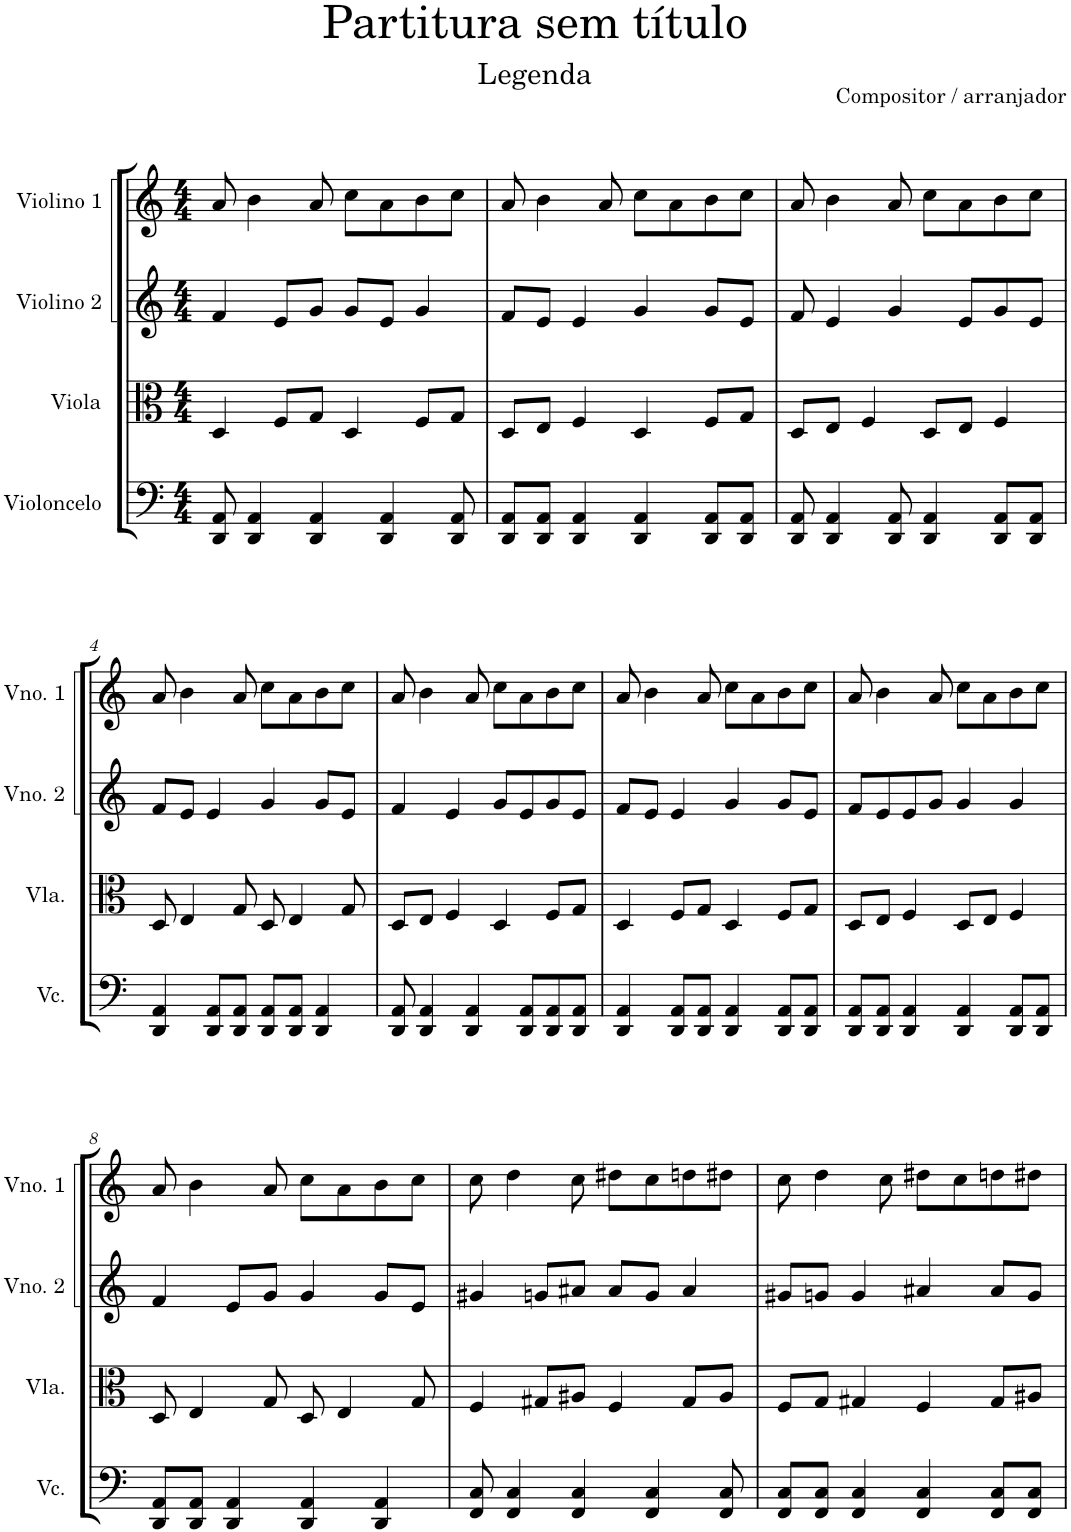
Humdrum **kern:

**kern	**kern	**kern	**kern
*part4	*part3	*part2	*part1
*staff4	*staff3	*staff2	*staff1
*I"Violoncelo	*I"Viola	*I"Violino 2	*I"Violino 1
*I'Vc.	*I'Vla.	*I'Vno. 2	*I'Vno. 1
*clefF4	*clefC3	*clefG2	*clefG2
*k[]	*k[]	*k[]	*k[]
*M4/4	*M4/4	*M4/4	*M4/4
=1	=1	=1	=1
8DD/ 8AA/	4D/	4f/	8a/
4DD/ 4AA/	.	.	4b\
.	8F/L	8e/L	.
4DD/ 4AA/	8G/J	8g/J	8a/
.	4D/	8g/L	8cc\L
4DD/ 4AA/	.	8e/J	8a\
.	8F/L	4g/	8b\
8DD/ 8AA/	8G/J	.	8cc\J
=2	=2	=2	=2
8DD/ 8AA/L	8D/L	8f/L	8a/
8DD/ 8AA/J	8E/J	8e/J	4b\
4DD/ 4AA/	4F/	4e/	.
.	.	.	8a/
4DD/ 4AA/	4D/	4g/	8cc\L
.	.	.	8a\
8DD/ 8AA/L	8F/L	8g/L	8b\
8DD/ 8AA/J	8G/J	8e/J	8cc\J
=3	=3	=3	=3
8DD/ 8AA/	8D/L	8f/	8a/
4DD/ 4AA/	8E/J	4e/	4b\
.	4F/	.	.
8DD/ 8AA/	.	4g/	8a/
4DD/ 4AA/	8D/L	.	8cc\L
.	8E/J	8e/L	8a\
8DD/ 8AA/L	4F/	8g/	8b\
8DD/ 8AA/J	.	8e/J	8cc\J
!!LO:LB:g=z
=4	=4	=4	=4
4DD/ 4AA/	8D/	8f/L	8a/
.	4E/	8e/J	4b\
8DD/ 8AA/L	.	4e/	.
8DD/ 8AA/J	8G/	.	8a/
8DD/ 8AA/L	8D/	4g/	8cc\L
8DD/ 8AA/J	4E/	.	8a\
4DD/ 4AA/	.	8g/L	8b\
.	8G/	8e/J	8cc\J
=5	=5	=5	=5
8DD/ 8AA/	8D/L	4f/	8a/
4DD/ 4AA/	8E/J	.	4b\
.	4F/	4e/	.
4DD/ 4AA/	.	.	8a/
.	4D/	8g/L	8cc\L
8DD/ 8AA/L	.	8e/	8a\
8DD/ 8AA/	8F/L	8g/	8b\
8DD/ 8AA/J	8G/J	8e/J	8cc\J
=6	=6	=6	=6
4DD/ 4AA/	4D/	8f/L	8a/
.	.	8e/J	4b\
8DD/ 8AA/L	8F/L	4e/	.
8DD/ 8AA/J	8G/J	.	8a/
4DD/ 4AA/	4D/	4g/	8cc\L
.	.	.	8a\
8DD/ 8AA/L	8F/L	8g/L	8b\
8DD/ 8AA/J	8G/J	8e/J	8cc\J
=7	=7	=7	=7
8DD/ 8AA/L	8D/L	8f/L	8a/
8DD/ 8AA/J	8E/J	8e/	4b\
4DD/ 4AA/	4F/	8e/	.
.	.	8g/J	8a/
4DD/ 4AA/	8D/L	4g/	8cc\L
.	8E/J	.	8a\
8DD/ 8AA/L	4F/	4g/	8b\
8DD/ 8AA/J	.	.	8cc\J
!!LO:LB:g=z
=8	=8	=8	=8
8DD/ 8AA/L	8D/	4f/	8a/
8DD/ 8AA/J	4E/	.	4b\
4DD/ 4AA/	.	8e/L	.
.	8G/	8g/J	8a/
4DD/ 4AA/	8D/	4g/	8cc\L
.	4E/	.	8a\
4DD/ 4AA/	.	8g/L	8b\
.	8G/	8e/J	8cc\J
=9	=9	=9	=9
8FF/ 8C/	4F/	4g#X/	8cc\
4FF/ 4C/	.	.	4dd\
.	8G#X/L	8gn/L	.
4FF/ 4C/	8A#X/J	8a#X/J	8cc\
.	4F/	8a#/L	8dd#X\L
4FF/ 4C/	.	8g/J	8cc\
.	8G#/L	4a#/	8ddn\
8FF/ 8C/	8A#/J	.	8dd#X\J
=10	=10	=10	=10
8FF/ 8C/L	8F/L	8g#X/L	8cc\
8FF/ 8C/J	8G/J	8gn/J	4dd\
4FF/ 4C/	4G#X/	4g/	.
.	.	.	8cc\
4FF/ 4C/	4F/	4a#X/	8dd#X\L
.	.	.	8cc\
8FF/ 8C/L	8G#/L	8a#/L	8ddn\
8FF/ 8C/J	8A#X/J	8g/J	8dd#X\J
=	=	=	=
*-	*-	*-	*-
